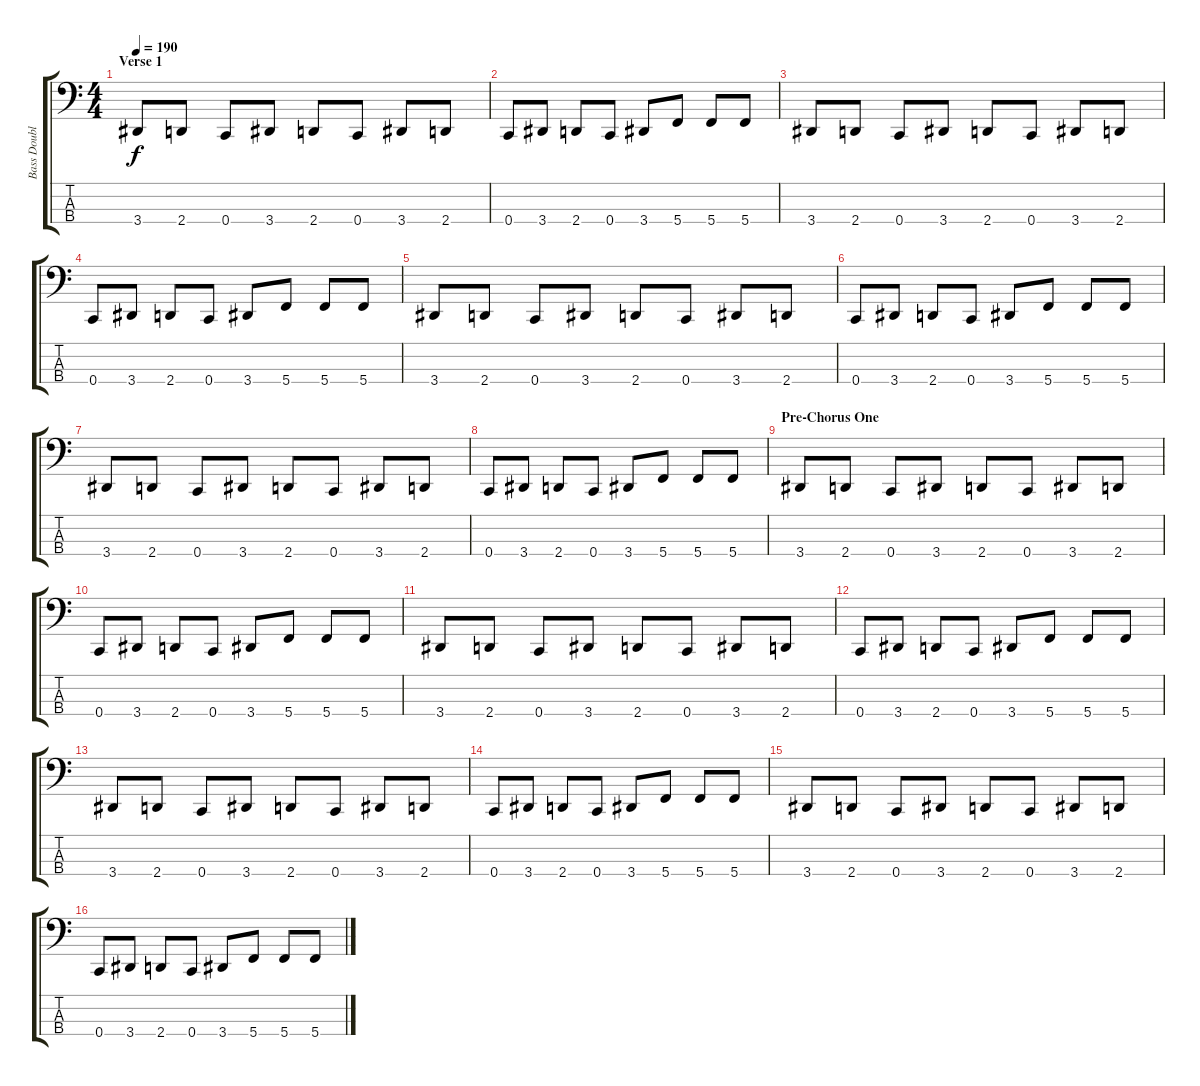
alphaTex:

\track ("Bass Double" "Bass Doubl") {instrument slapbass1}
\staff {score tabs}
\tuning (F2 C2 G1 C1) {hide}
\ts (4 4)
\section ("" "Verse 1")
\tempo 190
\clef f4
\ks c
3.4.8{dy f} 2.4.8 0.4.8 3.4.8 2.4.8 0.4.8 3.4.8 2.4.8 |
0.4.8 3.4.8 2.4.8 0.4.8 3.4.8 5.4.8 5.4.8 5.4.8 |
3.4.8 2.4.8 0.4.8 3.4.8 2.4.8 0.4.8 3.4.8 2.4.8 |
0.4.8 3.4.8 2.4.8 0.4.8 3.4.8 5.4.8 5.4.8 5.4.8 |
3.4.8 2.4.8 0.4.8 3.4.8 2.4.8 0.4.8 3.4.8 2.4.8 |
0.4.8 3.4.8 2.4.8 0.4.8 3.4.8 5.4.8 5.4.8 5.4.8 |
3.4.8 2.4.8 0.4.8 3.4.8 2.4.8 0.4.8 3.4.8 2.4.8 |
0.4.8 3.4.8 2.4.8 0.4.8 3.4.8 5.4.8 5.4.8 5.4.8 |
\section ("" "Pre-Chorus One")
3.4.8 2.4.8 0.4.8 3.4.8 2.4.8 0.4.8 3.4.8 2.4.8 |
0.4.8 3.4.8 2.4.8 0.4.8 3.4.8 5.4.8 5.4.8 5.4.8 |
3.4.8 2.4.8 0.4.8 3.4.8 2.4.8 0.4.8 3.4.8 2.4.8 |
0.4.8 3.4.8 2.4.8 0.4.8 3.4.8 5.4.8 5.4.8 5.4.8 |
3.4.8 2.4.8 0.4.8 3.4.8 2.4.8 0.4.8 3.4.8 2.4.8 |
0.4.8 3.4.8 2.4.8 0.4.8 3.4.8 5.4.8 5.4.8 5.4.8 |
3.4.8 2.4.8 0.4.8 3.4.8 2.4.8 0.4.8 3.4.8 2.4.8 |
0.4.8 3.4.8 2.4.8 0.4.8 3.4.8 5.4.8 5.4.8 5.4.8
